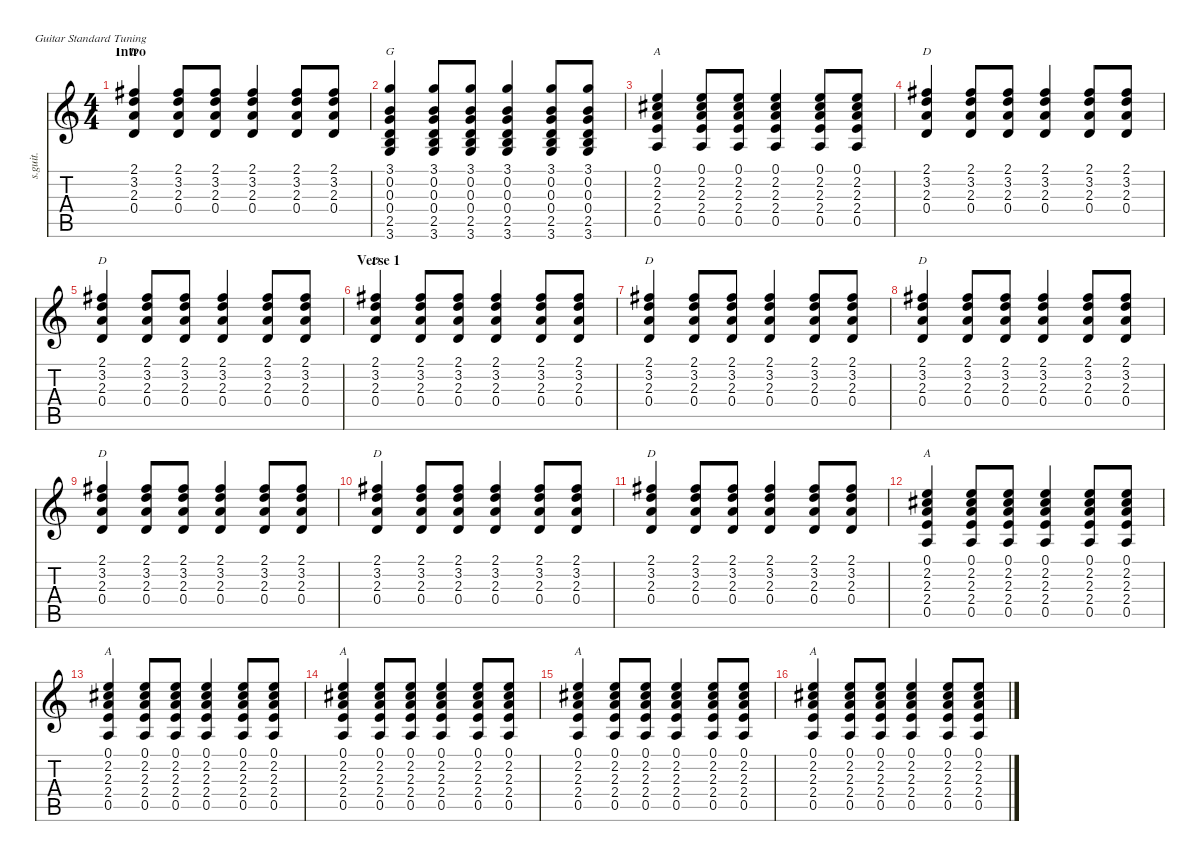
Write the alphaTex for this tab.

\defaultSystemsLayout 4
\hideDynamics
\bracketExtendMode nobrackets
\track ("Rhythm Guitar" "s.guit.") {instrument acousticguitarsteel}
\staff {score tabs}
\tuning (E4 B3 G3 D3 A2 E2)
\chord ("D" 3 1 2 2 0 x) {showdiagram false}
\chord ("G" 3 1 2 2 0 x) {showdiagram false}
\chord ("A" 3 1 2 2 0 x) {showdiagram false}
\ts (4 4)
\beaming (8 2 2 2 2)
\section ("" "Intro")
\tempo (120 hide)
\clef g2
\ks c
(0.4 2.3 3.2 2.1{acc #}).4{ch "D" dy mf instrument acousticguitarsteel} (2.1{acc #} 3.2 2.3 0.4).8 (2.1{acc #} 3.2 2.3 0.4).8 (2.1{acc #} 3.2 2.3 0.4).4 (2.1{acc #} 3.2 2.3 0.4).8 (2.1{acc #} 3.2 2.3 0.4).8 |
(3.6 2.5 0.4 0.3 0.2 3.1).4{ch "G"} (3.1 0.2 0.3 0.4 2.5 3.6).8 (3.1 0.2 0.3 0.4 3.6 2.5).8 (3.1 0.2 0.3 0.4 3.6 2.5).4 (3.1 0.2 0.3 0.4 3.6 2.5).8 (3.1 0.2 0.3 0.4 3.6 2.5).8 |
(0.5 2.4 2.3 2.2{acc #} 0.1).4{ch "A"} (0.1 2.2{acc #} 2.3 2.4 0.5).8 (0.1 2.2{acc #} 2.3 2.4 0.5).8 (0.1 2.2{acc #} 2.3 2.4 0.5).4 (0.1 2.2{acc #} 2.3 2.4 0.5).8 (0.1 2.2{acc #} 2.3 2.4 0.5).8 |
(0.4 2.3 3.2 2.1{acc #}).4{ch "D"} (2.1{acc #} 3.2 2.3 0.4).8 (2.1{acc #} 3.2 2.3 0.4).8 (2.1{acc #} 3.2 2.3 0.4).4 (2.1{acc #} 3.2 2.3 0.4).8 (2.1{acc #} 3.2 2.3 0.4).8 |
(0.4 2.3 3.2 2.1{acc #}).4{ch "D"} (2.1{acc #} 3.2 2.3 0.4).8 (2.1{acc #} 3.2 2.3 0.4).8 (2.1{acc #} 3.2 2.3 0.4).4 (2.1{acc #} 3.2 2.3 0.4).8 (2.1{acc #} 3.2 2.3 0.4).8 |
\section ("" "Verse 1")
(0.4 2.3 3.2 2.1{acc #}).4{ch "D"} (2.1{acc #} 3.2 2.3 0.4).8 (2.1{acc #} 3.2 2.3 0.4).8 (2.1{acc #} 3.2 2.3 0.4).4 (2.1{acc #} 3.2 2.3 0.4).8 (2.1{acc #} 3.2 2.3 0.4).8 |
(0.4 2.3 3.2 2.1{acc #}).4{ch "D"} (2.1{acc #} 3.2 2.3 0.4).8 (2.1{acc #} 3.2 2.3 0.4).8 (2.1{acc #} 3.2 2.3 0.4).4 (2.1{acc #} 3.2 2.3 0.4).8 (2.1{acc #} 3.2 2.3 0.4).8 |
(0.4 2.3 3.2 2.1{acc #}).4{ch "D"} (2.1{acc #} 3.2 2.3 0.4).8 (2.1{acc #} 3.2 2.3 0.4).8 (2.1{acc #} 3.2 2.3 0.4).4 (2.1{acc #} 3.2 2.3 0.4).8 (2.1{acc #} 3.2 2.3 0.4).8 |
(0.4 2.3 3.2 2.1{acc #}).4{ch "D"} (2.1{acc #} 3.2 2.3 0.4).8 (2.1{acc #} 3.2 2.3 0.4).8 (2.1{acc #} 3.2 2.3 0.4).4 (2.1{acc #} 3.2 2.3 0.4).8 (2.1{acc #} 3.2 2.3 0.4).8 |
(0.4 2.3 3.2 2.1{acc #}).4{ch "D"} (2.1{acc #} 3.2 2.3 0.4).8 (2.1{acc #} 3.2 2.3 0.4).8 (2.1{acc #} 3.2 2.3 0.4).4 (2.1{acc #} 3.2 2.3 0.4).8 (2.1{acc #} 3.2 2.3 0.4).8 |
(0.4 2.3 3.2 2.1{acc #}).4{ch "D"} (2.1{acc #} 3.2 2.3 0.4).8 (2.1{acc #} 3.2 2.3 0.4).8 (2.1{acc #} 3.2 2.3 0.4).4 (2.1{acc #} 3.2 2.3 0.4).8 (2.1{acc #} 3.2 2.3 0.4).8 |
(0.5 2.4 2.3 2.2{acc #} 0.1).4{ch "A"} (0.1 2.2{acc #} 2.3 2.4 0.5).8 (0.1 2.2{acc #} 2.3 2.4 0.5).8 (0.1 2.2{acc #} 2.3 2.4 0.5).4 (0.1 2.2{acc #} 2.3 2.4 0.5).8 (0.1 2.2{acc #} 2.3 2.4 0.5).8 |
(0.5 2.4 2.3 2.2{acc #} 0.1).4{ch "A"} (0.1 2.2{acc #} 2.3 2.4 0.5).8 (0.1 2.2{acc #} 2.3 2.4 0.5).8 (0.1 2.2{acc #} 2.3 2.4 0.5).4 (0.1 2.2{acc #} 2.3 2.4 0.5).8 (0.1 2.2{acc #} 2.3 2.4 0.5).8 |
(0.5 2.4 2.3 2.2{acc #} 0.1).4{ch "A"} (0.1 2.2{acc #} 2.3 2.4 0.5).8 (0.1 2.2{acc #} 2.3 2.4 0.5).8 (0.1 2.2{acc #} 2.3 2.4 0.5).4 (0.1 2.2{acc #} 2.3 2.4 0.5).8 (0.1 2.2{acc #} 2.3 2.4 0.5).8 |
(0.5 2.4 2.3 2.2{acc #} 0.1).4{ch "A"} (0.1 2.2{acc #} 2.3 2.4 0.5).8 (0.1 2.2{acc #} 2.3 2.4 0.5).8 (0.1 2.2{acc #} 2.3 2.4 0.5).4 (0.1 2.2{acc #} 2.3 2.4 0.5).8 (0.1 2.2{acc #} 2.3 2.4 0.5).8 |
(0.5 2.4 2.3 2.2{acc #} 0.1).4{ch "A"} (0.1 2.2{acc #} 2.3 2.4 0.5).8 (0.1 2.2{acc #} 2.3 2.4 0.5).8 (0.1 2.2{acc #} 2.3 2.4 0.5).4 (0.1 2.2{acc #} 2.3 2.4 0.5).8 (0.1 2.2{acc #} 2.3 2.4 0.5).8
